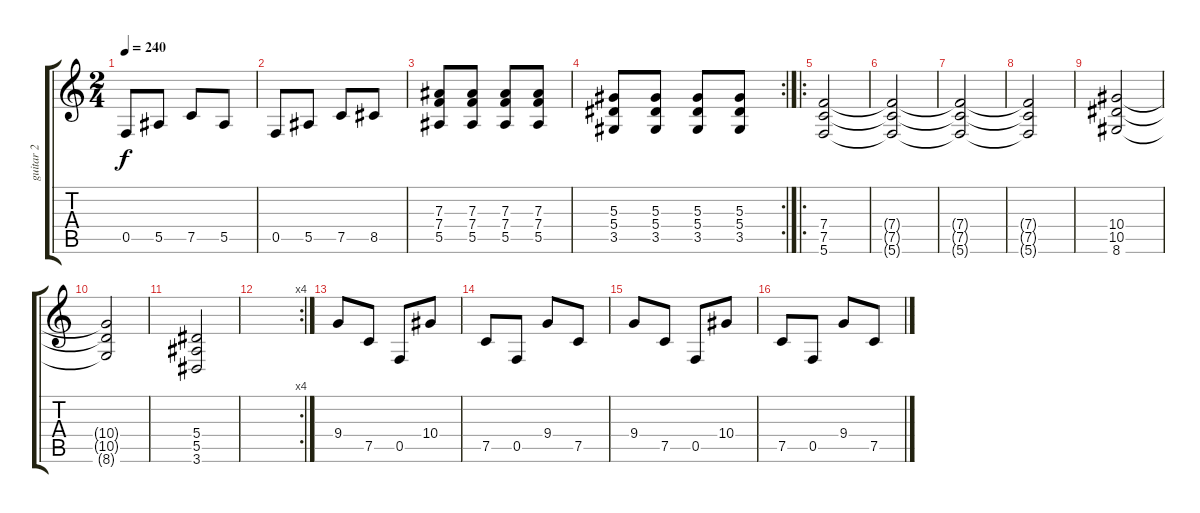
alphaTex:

\track ("guitar 2" "guitar 2") {instrument distortionguitar}
\staff {score tabs}
\tuning (C4 G3 Eb3 Bb2 F2 C2) {hide}
\ts (2 4)
\tempo 240
\clef g2
\ks c
0.5.8{dy f} 5.5.8 7.5.8 5.5.8 |
0.5.8 5.5.8 7.5.8 8.5.8 |
(7.3 7.4 5.5).8 (7.3 7.4 5.5).8 (7.3 7.4 5.5).8 (7.3 7.4 5.5).8 |
\rc 2
(5.3 5.4 3.5).8 (5.3 5.4 3.5).8 (5.3 5.4 3.5).8 (5.3 5.4 3.5).8 |
\ro
(7.4 7.5 5.6).2 |
(7.4{t} 7.5{t} 5.6{t}).2 |
(7.4{t} 7.5{t} 5.6{t}).2 |
(7.4{t} 7.5{t} 5.6{t}).2 |
(10.4 10.5 8.6).2 |
(10.4{t} 10.5{t} 8.6{t}).2 |
(5.4 5.5 3.6).2 |
\rc 4
|
9.4.8 7.5.8 0.5.8 10.4.8 |
7.5.8 0.5.8 9.4.8 7.5.8 |
9.4.8 7.5.8 0.5.8 10.4.8 |
7.5.8 0.5.8 9.4.8 7.5.8
